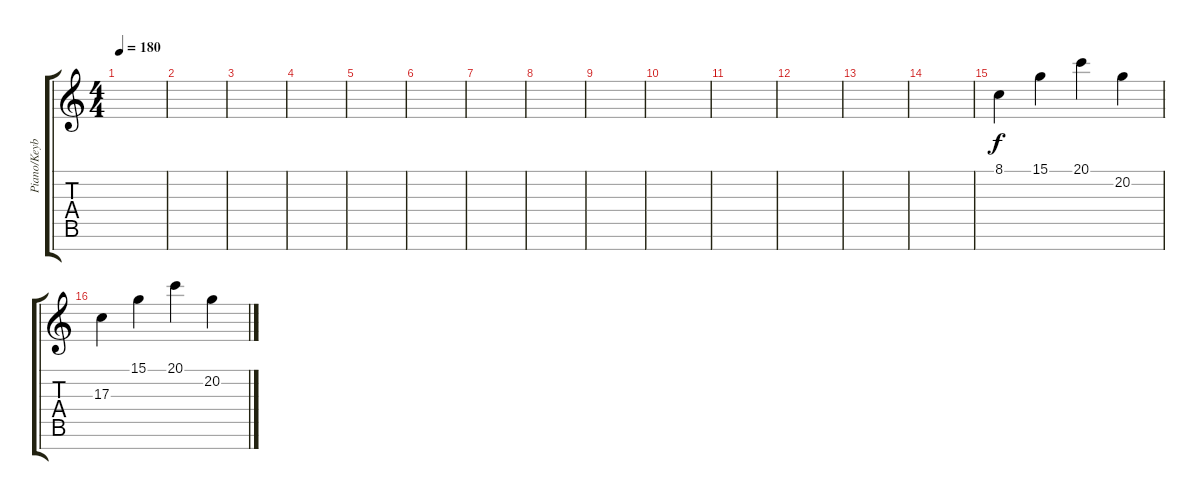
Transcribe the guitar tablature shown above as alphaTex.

\track ("Piano/Keyboard" "Piano/Keyb") {instrument acousticgrandpiano}
\staff {score tabs}
\tuning (E4 B3 G3 D3 A2 E2 B1) {hide}
\ts (4 4)
\tempo 180
\clef g2
\ks c
|
|
|
|
|
|
|
|
|
|
|
|
|
|
8.1.4{volume 11} 15.1.4 20.1.4 20.2.4 |
17.3.4 15.1.4 20.1.4 20.2.4
